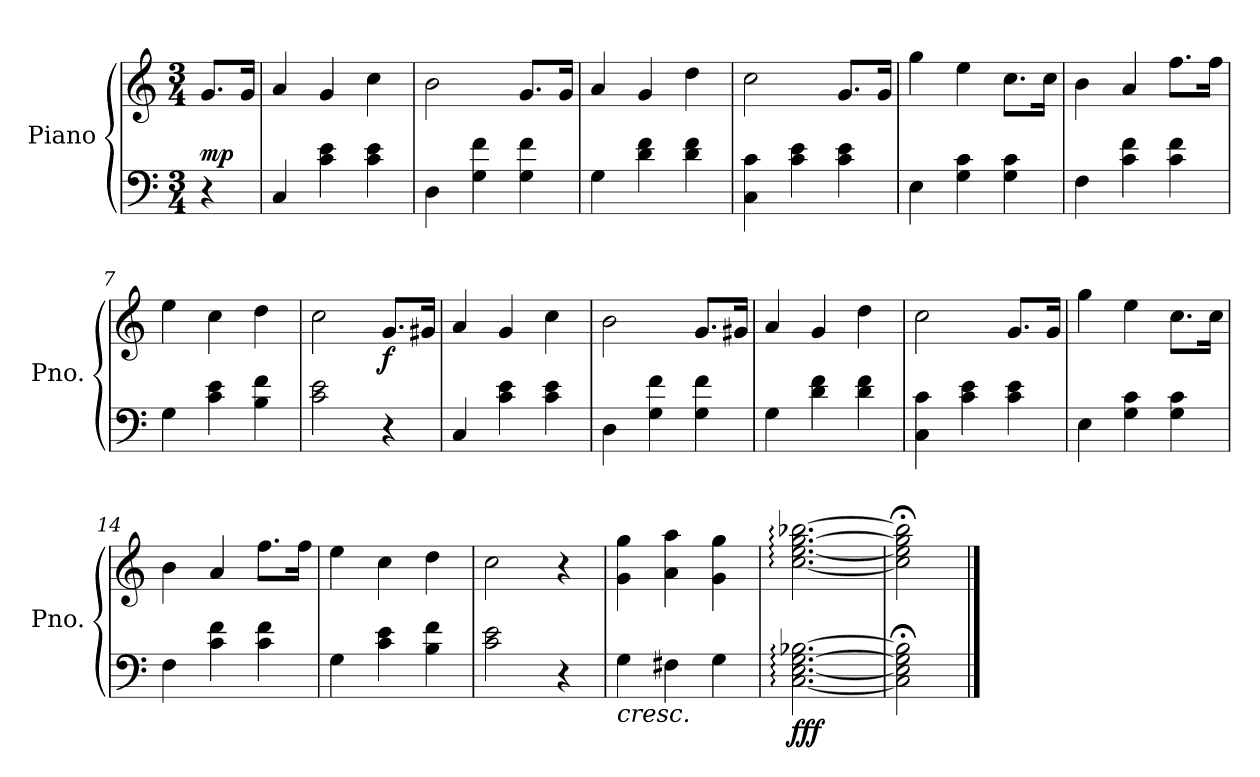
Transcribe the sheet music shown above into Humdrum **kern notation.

**kern	**kern	**dynam
*part1	*part1	*part1
*staff2	*staff1	*staff1/2
*I"Piano	*	*
*I'Pno.	*	*
*clefF4	*clefG2	*
*k[]	*k[]	*
*M3/4	*M3/4	*
=	=	=
!	!	!LO:DY:a=2
4r	8.g/L	mp
.	16g/Jk	.
=1	=1	=1
4C/	4a/	.
4c\ 4e\	4g/	.
4c\ 4e\	4cc\	.
=2	=2	=2
4D\	2b\	.
4G\ 4f\	.	.
4G\ 4f\	8.g/L	.
.	16g/Jk	.
=3	=3	=3
4G\	4a/	.
4d\ 4f\	4g/	.
4d\ 4f\	4dd\	.
!!LO:LB:g=z
=4	=4	=4
4C\ 4c\	2cc\	.
4c\ 4e\	.	.
4c\ 4e\	8.g/L	.
.	16g/Jk	.
=5	=5	=5
4E\	4gg\	.
4G\ 4c\	4ee\	.
4G\ 4c\	8.cc\L	.
.	16cc\Jk	.
=6	=6	=6
4F\	4b\	.
4c\ 4f\	4a/	.
4c\ 4f\	8.ff\L	.
.	16ff\Jk	.
=7	=7	=7
4G\	4ee\	.
4c\ 4e\	4cc\	.
4B\ 4f\	4dd\	.
!!LO:LB:g=z
=8	=8	=8
2c\ 2e\	2cc\	.
!	!	!LO:DY:b
4r	8.g/L	f
.	16g#X/Jk	.
=9	=9	=9
4C/	4a/	.
4c\ 4e\	4g/	.
4c\ 4e\	4cc\	.
=10	=10	=10
4D\	2b\	.
4G\ 4f\	.	.
4G\ 4f\	8.g/L	.
.	16g#X/Jk	.
=11	=11	=11
4G\	4a/	.
4d\ 4f\	4g/	.
4d\ 4f\	4dd\	.
!!LO:LB:g=z
=12	=12	=12
4C\ 4c\	2cc\	.
4c\ 4e\	.	.
4c\ 4e\	8.g/L	.
.	16g/Jk	.
=13	=13	=13
4E\	4gg\	.
4G\ 4c\	4ee\	.
4G\ 4c\	8.cc\L	.
.	16cc\Jk	.
=14	=14	=14
4F\	4b\	.
4c\ 4f\	4a/	.
4c\ 4f\	8.ff\L	.
.	16ff\Jk	.
=15	=15	=15
4G\	4ee\	.
4c\ 4e\	4cc\	.
4B\ 4f\	4dd\	.
=16	=16	=16
2c\ 2e\	2cc\	.
4r	4r	.
=17	=17	=17
!LO:TX:b:i:t=cresc.	!	!
4G\	4g\ 4gg\	.
4F#X\	4a\ 4aa\	.
4G\	4g\ 4gg\	.
=18	=18	=18
!	!	!LO:DY:b=2
[2.C\: [2.E\: [2.G\: [2.B-X\:	[2.cc\: [2.ee\: [2.gg\: [2.bb-X\:	fff
=19	=19	=19
2C\];< 2E\];< 2G\];< 2B-\];<	2cc\];< 2ee\];< 2gg\];< 2bb-\];<	.
==	==	==
*-	*-	*-
